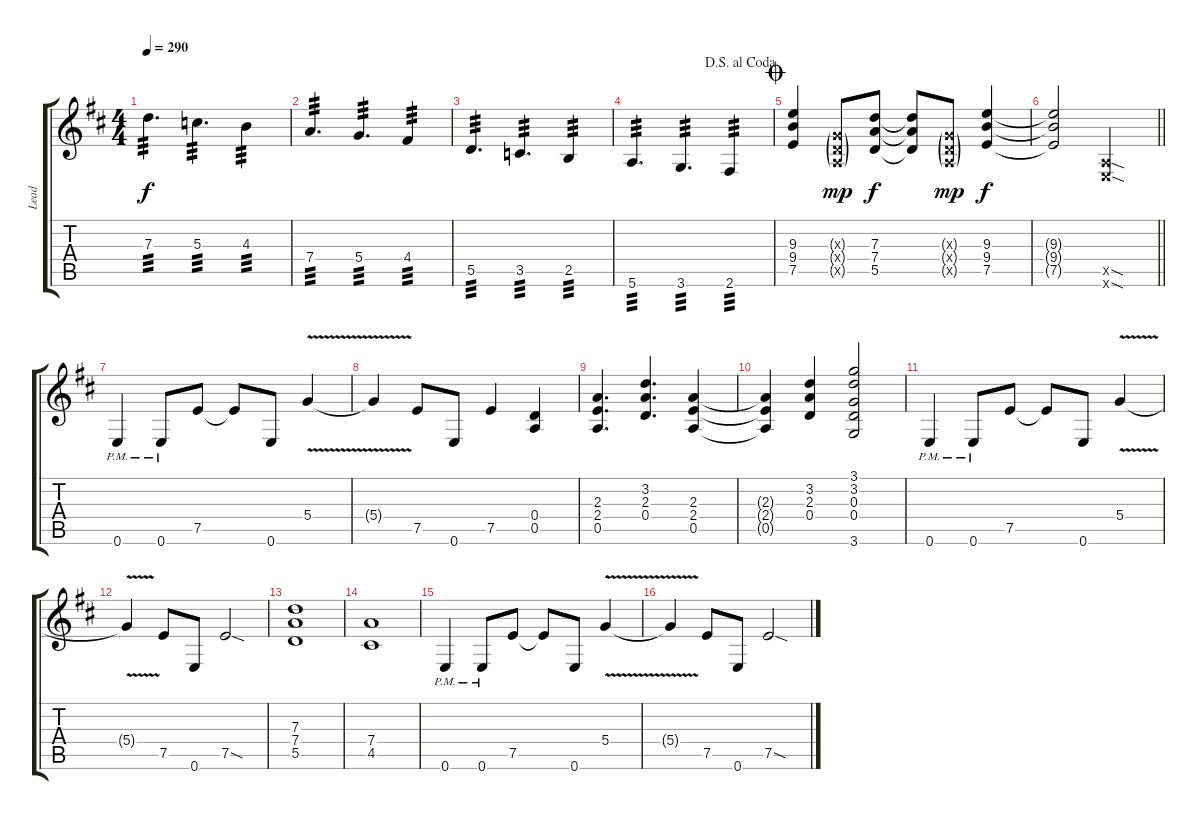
\track ("Lead" "Lead") {instrument distortionguitar}
\staff {score tabs}
\tuning (E4 B3 G3 D3 A2 E2) {hide}
\ts (4 4)
\tempo 290
\clef g2
\ks d
7.3.4{d tp 3 dy f} 5.3.4{d tp 3} 4.3.4{tp 3} |
7.4.4{d tp 3} 5.4.4{d tp 3} 4.4.4{tp 3} |
5.5.4{d tp 3} 3.5.4{d tp 3} 2.5.4{tp 3} |
\jump dalsegnoalcoda
5.6.4{d tp 3} 3.6.4{d tp 3} 2.6.4{tp 3} |
\jump coda
(9.3 9.4 7.5).4 (0.3{g x} 0.4{g x} 0.5{g x}).8{dy mp} (7.3 7.4 5.5).8{dy f} (7.3{t} 7.4{t} 5.5{t}).8 (0.3{g x} 0.4{g x} 0.5{g x}).8{dy mp} (9.3 9.4 7.5).4{dy f} |
\barLineRight lightlight
(9.3{t} 9.4{t} 7.5{t}).2 (0.5{sod x} 0.6{sod x}).2 |
0.6{pm}.4 0.6{pm}.8 7.5.8 7.5{t}.8 0.6.8 5.4{v}.4 |
5.4{t}.4 7.5.8 0.6.8 7.5.4 (0.4 0.5).4 |
(2.3 2.4 0.5).4{d} (3.2 2.3 0.4).4{d} (2.3 2.4 0.5).4 |
(2.3{t} 2.4{t} 0.5{t}).4 (3.2 2.3 0.4).4 (3.1 3.2 0.3 0.4 3.6).2 |
0.6{pm}.4 0.6{pm}.8 7.5.8 7.5{t}.8 0.6.8 5.4{v}.4 |
5.4{t}.4 7.5.8 0.6.8 7.5{sod}.2 |
(7.3 7.4 5.5).1 |
(7.4 4.5).1 |
0.6{pm}.4 0.6{pm}.8 7.5.8 7.5{t}.8 0.6.8 5.4{v}.4 |
5.4{t}.4 7.5.8 0.6.8 7.5{sod}.2
